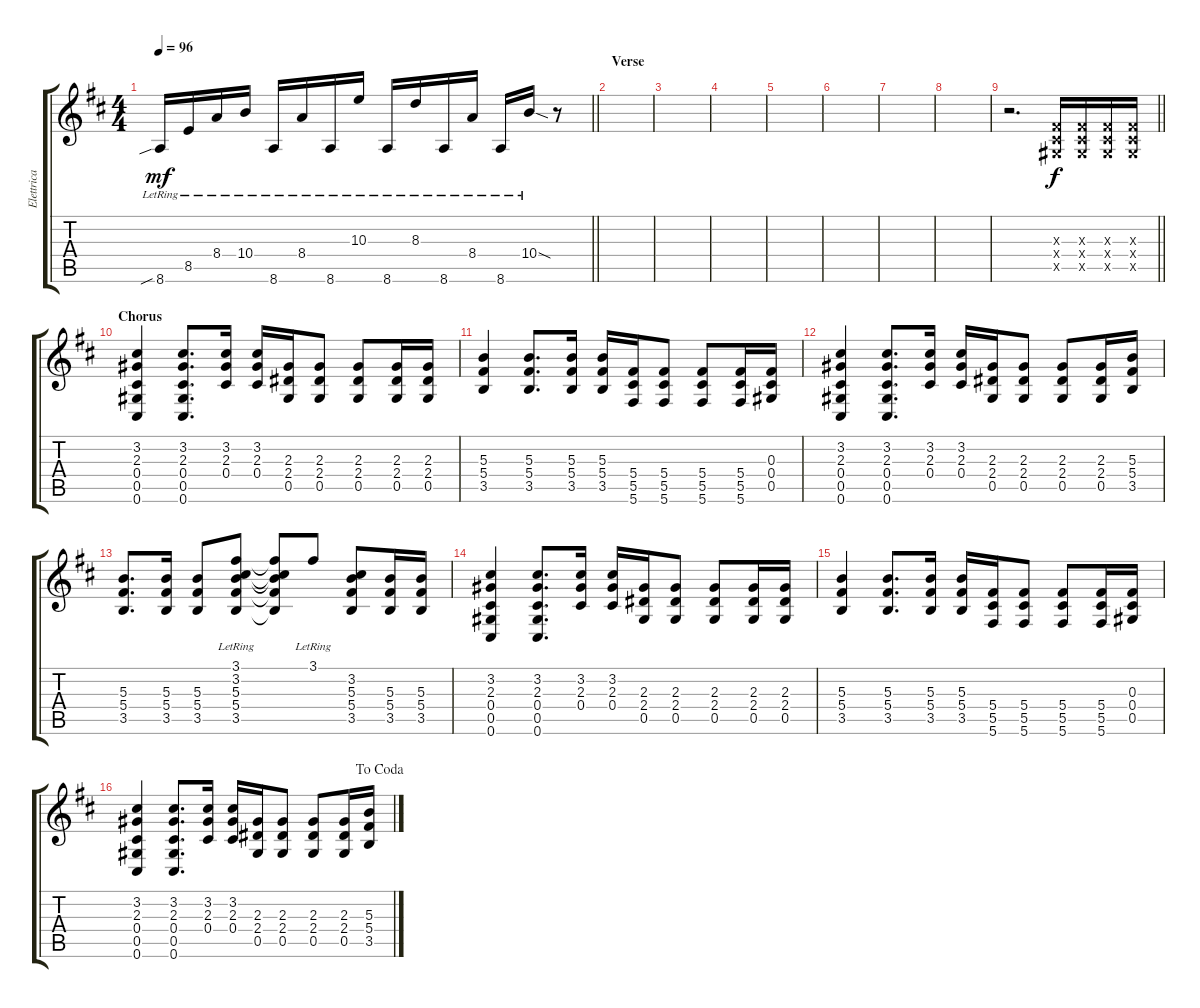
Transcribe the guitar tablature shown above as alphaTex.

\track ("Elettrica Acc" "Elettrica ") {instrument overdrivenguitar}
\staff {score tabs}
\tuning (Eb4 Bb3 Gb3 Db3 Ab2 Db2) {hide}
\ts (4 4)
\tempo 96
\clef g2
\barLineRight lightlight
\ks d
8.6{sib lr}.16{dy mf} 8.5{lr}.16 8.4{lr}.16 10.4{lr}.16 8.6{lr}.16 8.4{lr}.16 8.6{lr}.16 10.3{lr}.16 8.6{lr}.16 8.3{lr}.16 8.6{lr}.16 8.4{lr}.16 8.6{lr}.16 10.4{sod lr}.16 r.8 |
\section ("" "Verse")
|
|
|
|
|
|
|
\barLineRight lightlight
r.2{d} (0.3{x} 0.4{x} 0.5{x}).16{dy f} (0.3{x} 0.4{x} 0.5{x}).16 (0.3{x} 0.4{x} 0.5{x}).16 (0.3{x} 0.4{x} 0.5{x}).16 |
\section ("" "Chorus")
(3.2 2.3 0.4 0.5 0.6).4 (3.2 2.3 0.4 0.5 0.6).8{d} (3.2 2.3 0.4).16 (3.2 2.3 0.4).16 (2.3 2.4 0.5).16 (2.3 2.4 0.5).8 (2.3 2.4 0.5).8 (2.3 2.4 0.5).16 (2.3 2.4 0.5).16 |
(5.3 5.4 3.5).4 (5.3 5.4 3.5).8{d} (5.3 5.4 3.5).16 (5.3 5.4 3.5).16 (5.4 5.5 5.6).16 (5.4 5.5 5.6).8 (5.4 5.5 5.6).8 (5.4 5.5 5.6).16 (0.3 0.4 0.5).16 |
(3.2 2.3 0.4 0.5 0.6).4 (3.2 2.3 0.4 0.5 0.6).8{d} (3.2 2.3 0.4).16 (3.2 2.3 0.4).16 (2.3 2.4 0.5).16 (2.3 2.4 0.5).8 (2.3 2.4 0.5).8 (2.3 2.4 0.5).16 (5.3 5.4 3.5).16 |
(5.3 5.4 3.5).8{d} (5.3 5.4 3.5).16 (5.3 5.4 3.5).8 (3.1{lr} 3.2 5.3 5.4 3.5).8 (3.1{t} 3.2{t} 5.3{t} 5.4{t} 3.5{t}).8 3.1{lr}.8 (3.2 5.3 5.4 3.5).8 (5.3 5.4 3.5).16 (5.3 5.4 3.5).16 |
(3.2 2.3 0.4 0.5 0.6).4 (3.2 2.3 0.4 0.5 0.6).8{d} (3.2 2.3 0.4).16 (3.2 2.3 0.4).16 (2.3 2.4 0.5).16 (2.3 2.4 0.5).8 (2.3 2.4 0.5).8 (2.3 2.4 0.5).16 (2.3 2.4 0.5).16 |
(5.3 5.4 3.5).4 (5.3 5.4 3.5).8{d} (5.3 5.4 3.5).16 (5.3 5.4 3.5).16 (5.4 5.5 5.6).16 (5.4 5.5 5.6).8 (5.4 5.5 5.6).8 (5.4 5.5 5.6).16 (0.3 0.4 0.5).16 |
\jump dacoda
(3.2 2.3 0.4 0.5 0.6).4 (3.2 2.3 0.4 0.5 0.6).8{d} (3.2 2.3 0.4).16 (3.2 2.3 0.4).16 (2.3 2.4 0.5).16 (2.3 2.4 0.5).8 (2.3 2.4 0.5).8 (2.3 2.4 0.5).16 (5.3 5.4 3.5).16
